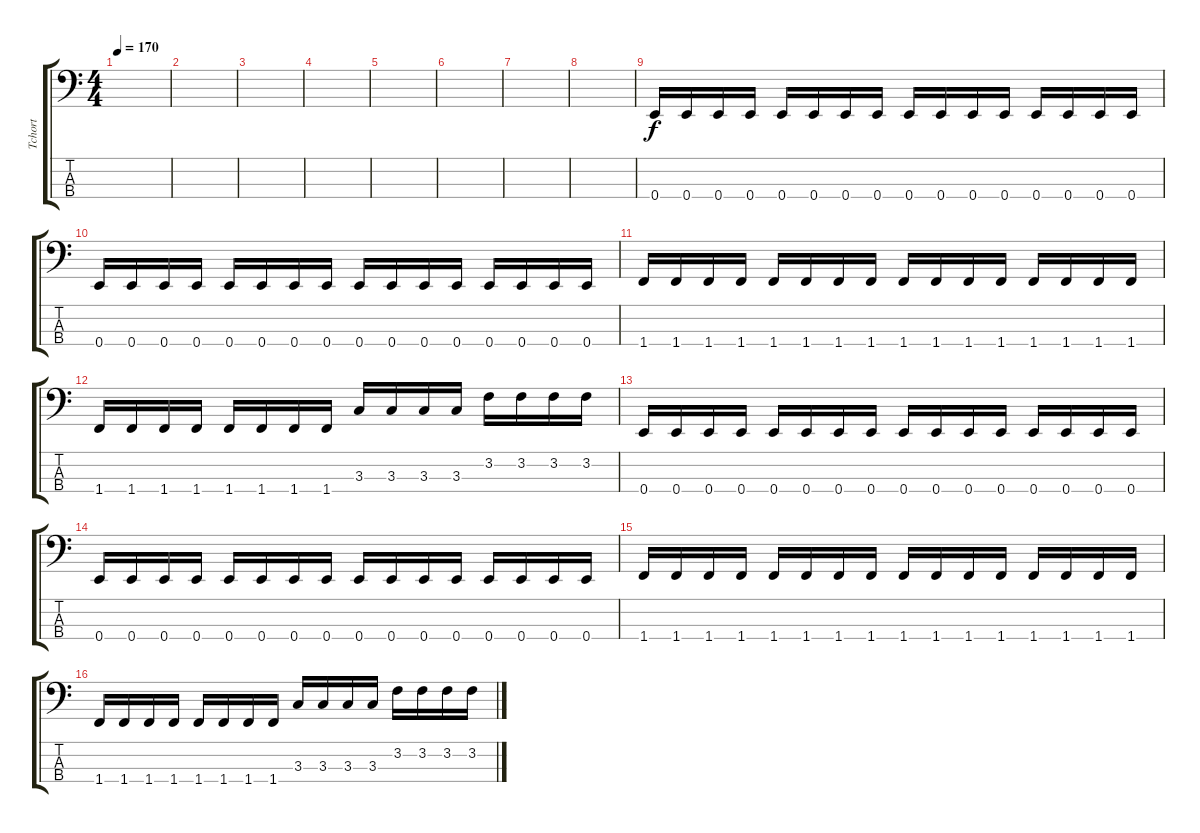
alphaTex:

\track ("Tchort" "Tchort") {instrument electricbasspick}
\staff {score tabs}
\tuning (G2 D2 A1 E1) {hide}
\ts (4 4)
\tempo 170
\clef f4
\ks c
|
|
|
|
|
|
|
|
0.4.16 0.4.16 0.4.16 0.4.16 0.4.16 0.4.16 0.4.16 0.4.16 0.4.16 0.4.16 0.4.16 0.4.16 0.4.16 0.4.16 0.4.16 0.4.16 |
0.4.16 0.4.16 0.4.16 0.4.16 0.4.16 0.4.16 0.4.16 0.4.16 0.4.16 0.4.16 0.4.16 0.4.16 0.4.16 0.4.16 0.4.16 0.4.16 |
1.4.16 1.4.16 1.4.16 1.4.16 1.4.16 1.4.16 1.4.16 1.4.16 1.4.16 1.4.16 1.4.16 1.4.16 1.4.16 1.4.16 1.4.16 1.4.16 |
1.4.16 1.4.16 1.4.16 1.4.16 1.4.16 1.4.16 1.4.16 1.4.16 3.3.16 3.3.16 3.3.16 3.3.16 3.2.16 3.2.16 3.2.16 3.2.16 |
0.4.16 0.4.16 0.4.16 0.4.16 0.4.16 0.4.16 0.4.16 0.4.16 0.4.16 0.4.16 0.4.16 0.4.16 0.4.16 0.4.16 0.4.16 0.4.16 |
0.4.16 0.4.16 0.4.16 0.4.16 0.4.16 0.4.16 0.4.16 0.4.16 0.4.16 0.4.16 0.4.16 0.4.16 0.4.16 0.4.16 0.4.16 0.4.16 |
1.4.16 1.4.16 1.4.16 1.4.16 1.4.16 1.4.16 1.4.16 1.4.16 1.4.16 1.4.16 1.4.16 1.4.16 1.4.16 1.4.16 1.4.16 1.4.16 |
1.4.16 1.4.16 1.4.16 1.4.16 1.4.16 1.4.16 1.4.16 1.4.16 3.3.16 3.3.16 3.3.16 3.3.16 3.2.16 3.2.16 3.2.16 3.2.16
